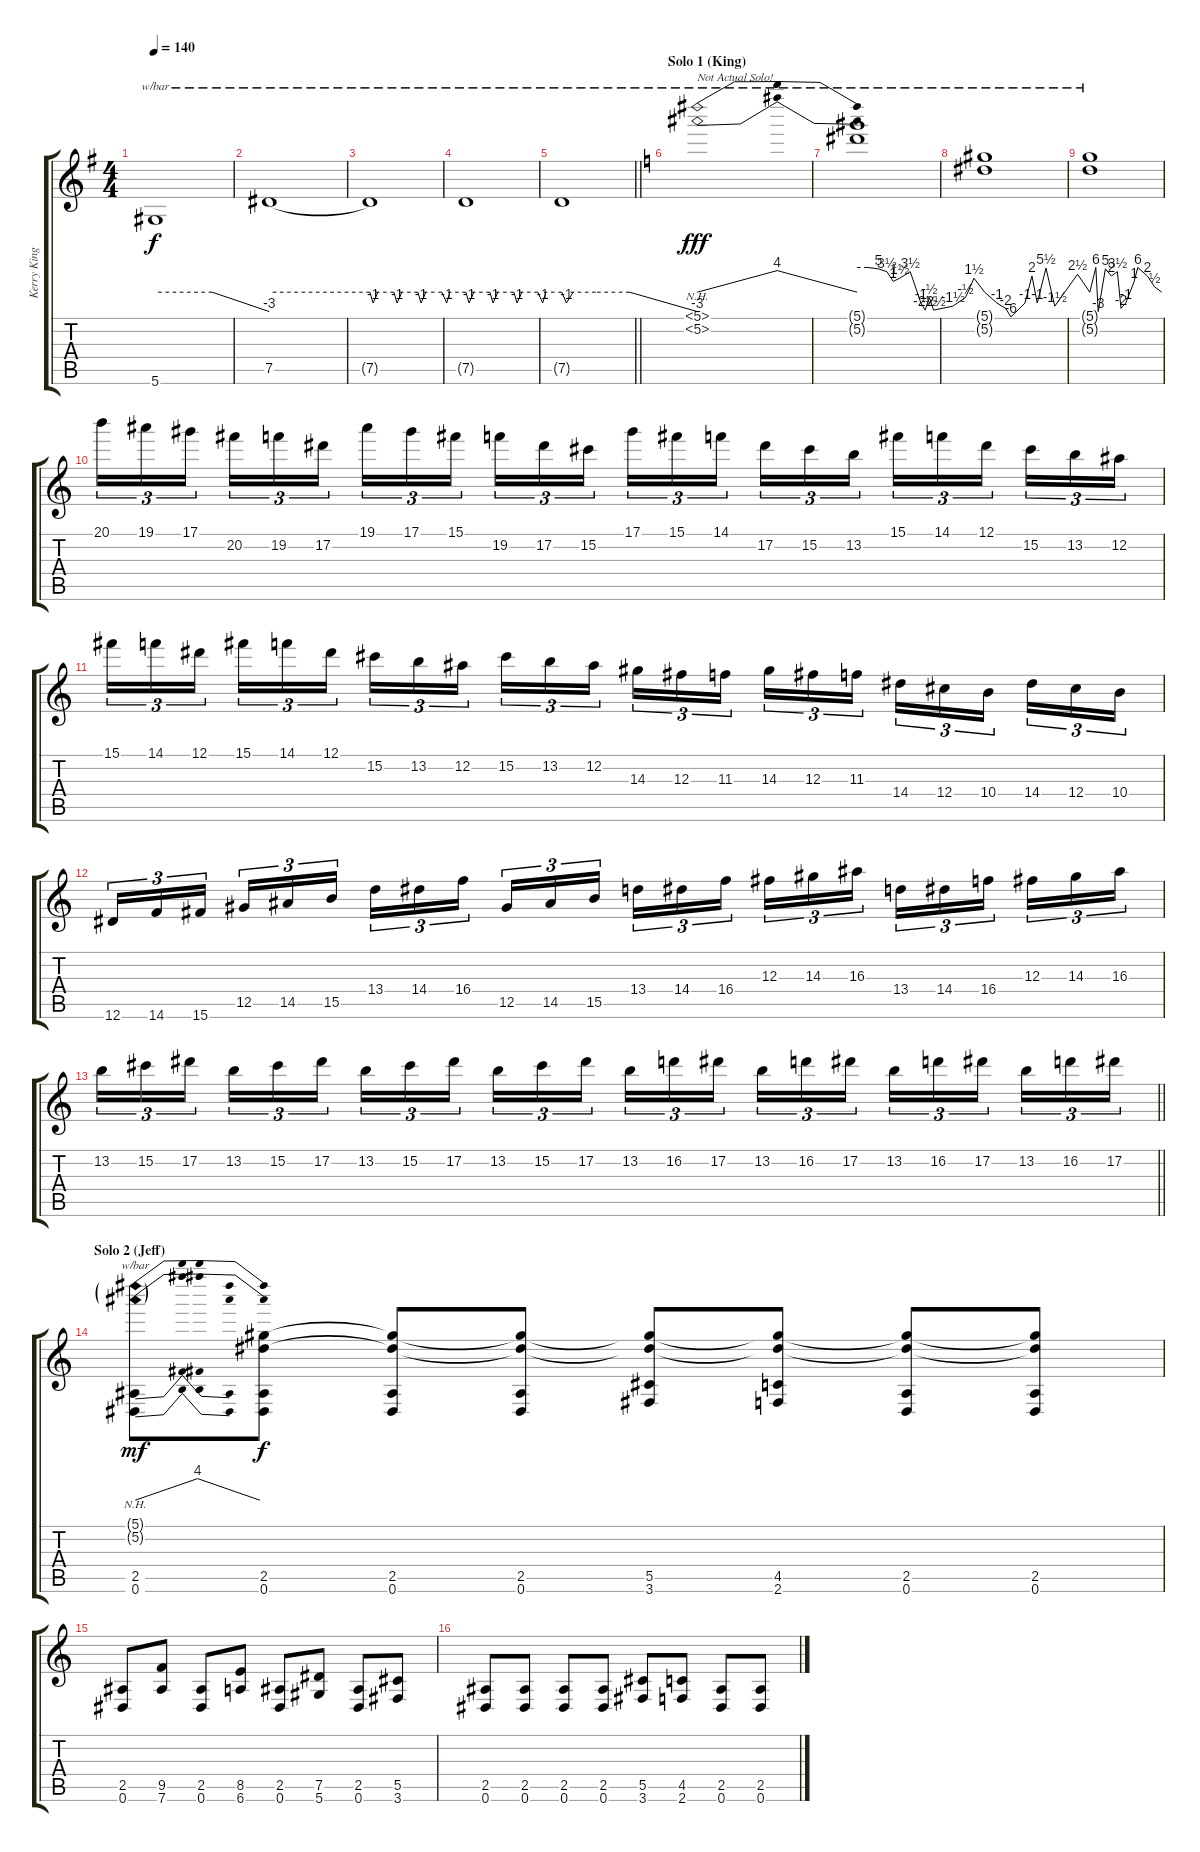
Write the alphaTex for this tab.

\track ("Kerry King" "Kerry King") {instrument distortionguitar}
\staff {score tabs}
\tuning (Eb4 Bb3 Gb3 Db3 Ab2 Eb2) {hide}
\ts (4 4)
\tempo 140
\clef g2
\ks g
5.6{t}.1{tbe (custom default 0 0 30 0 60 -12) dy f} |
7.5.1{tbe (hold default 0 0 60 0)} |
7.5{t}.1{tbe (custom default 0 0 2 -4 5 0 15 0 17 -4 20 0 30 0 32 -4 35 0 45 0 48 -4 50 0 60 0)} |
7.5{t}.1{tbe (custom default 0 0 2 -4 5 0 15 0 17 -4 20 0 30 0 32 -4 35 0 45 0 48 -4 50 0 60 0)} |
\barLineRight lightlight
7.5{t}.1{tbe (custom default 0 0 2 -4 5 0 15 0 30 0 60 -12)} |
\section ("" "Solo 1 (King)")
\ks c
(5.1{nh} 5.2{nh}).1{tbe (dip default 0 0 30 16 60 0) txt "Not Actual Solo!" dy fff} |
(5.1{t} 5.2{t}).1{tbe (custom default 0 24 5 24 10 20 14 14 17 4 20 6 25 14 30 -4 32 -10 34 -2 36 -10 45 -6 51 -2 55 6 60 0)} |
(5.1{t} 5.2{t}).1{tbe (custom default 0 0 7 -4 12 -8 15 -24 23 -4 27 8 30 -4 35 22 40 -6 53 10 60 0)} |
(5.1{t} 5.2{t}).1{tbe (custom default 0 0 5 24 7 -12 13 20 18 8 23 14 26 -8 30 -4 37 4 40 24 48 8 54 2 60 0)} |
20.1.16{tu (3 2)} 19.1.16{tu (3 2)} 17.1.16{tu (3 2) beam splitsecondary} 20.2.16{tu (3 2)} 19.2.16{tu (3 2)} 17.2.16{tu (3 2)} 19.1.16{tu (3 2)} 17.1.16{tu (3 2)} 15.1.16{tu (3 2) beam splitsecondary} 19.2.16{tu (3 2)} 17.2.16{tu (3 2)} 15.2.16{tu (3 2)} 17.1.16{tu (3 2)} 15.1.16{tu (3 2)} 14.1.16{tu (3 2) beam splitsecondary} 17.2.16{tu (3 2)} 15.2.16{tu (3 2)} 13.2.16{tu (3 2)} 15.1.16{tu (3 2)} 14.1.16{tu (3 2)} 12.1.16{tu (3 2) beam splitsecondary} 15.2.16{tu (3 2)} 13.2.16{tu (3 2)} 12.2.16{tu (3 2)} |
15.1.16{tu (3 2)} 14.1.16{tu (3 2)} 12.1.16{tu (3 2) beam splitsecondary} 15.1.16{tu (3 2)} 14.1.16{tu (3 2)} 12.1.16{tu (3 2)} 15.2.16{tu (3 2)} 13.2.16{tu (3 2)} 12.2.16{tu (3 2) beam splitsecondary} 15.2.16{tu (3 2)} 13.2.16{tu (3 2)} 12.2.16{tu (3 2)} 14.3.16{tu (3 2)} 12.3.16{tu (3 2)} 11.3.16{tu (3 2) beam splitsecondary} 14.3.16{tu (3 2)} 12.3.16{tu (3 2)} 11.3.16{tu (3 2)} 14.4.16{tu (3 2)} 12.4.16{tu (3 2)} 10.4.16{tu (3 2) beam splitsecondary} 14.4.16{tu (3 2)} 12.4.16{tu (3 2)} 10.4.16{tu (3 2)} |
12.6.16{tu (3 2)} 14.6.16{tu (3 2)} 15.6.16{tu (3 2) beam splitsecondary} 12.5.16{tu (3 2)} 14.5.16{tu (3 2)} 15.5.16{tu (3 2)} 13.4.16{tu (3 2)} 14.4.16{tu (3 2)} 16.4.16{tu (3 2) beam splitsecondary} 12.5.16{tu (3 2)} 14.5.16{tu (3 2)} 15.5.16{tu (3 2)} 13.4.16{tu (3 2)} 14.4.16{tu (3 2)} 16.4.16{tu (3 2) beam splitsecondary} 12.3.16{tu (3 2)} 14.3.16{tu (3 2)} 16.3.16{tu (3 2)} 13.4.16{tu (3 2)} 14.4.16{tu (3 2)} 16.4.16{tu (3 2) beam splitsecondary} 12.3.16{tu (3 2)} 14.3.16{tu (3 2)} 16.3.16{tu (3 2)} |
\barLineRight lightlight
13.2.16{tu (3 2)} 15.2.16{tu (3 2)} 17.2.16{tu (3 2) beam splitsecondary} 13.2.16{tu (3 2)} 15.2.16{tu (3 2)} 17.2.16{tu (3 2)} 13.2.16{tu (3 2)} 15.2.16{tu (3 2)} 17.2.16{tu (3 2) beam splitsecondary} 13.2.16{tu (3 2)} 15.2.16{tu (3 2)} 17.2.16{tu (3 2)} 13.2.16{tu (3 2)} 16.2.16{tu (3 2)} 17.2.16{tu (3 2) beam splitsecondary} 13.2.16{tu (3 2)} 16.2.16{tu (3 2)} 17.2.16{tu (3 2)} 13.2.16{tu (3 2)} 16.2.16{tu (3 2)} 17.2.16{tu (3 2) beam splitsecondary} 13.2.16{tu (3 2)} 16.2.16{tu (3 2)} 17.2.16{tu (3 2)} |
\section ("" "Solo 2 (Jeff)")
(5.1{nh g} 5.2{nh g} 2.5 0.6).8{tbe (dip default 0 0 30 16 60 0) dy mf} (5.1{t} 5.2{t} 2.5 0.6).8{dy f} (5.1{t} 5.2{t} 2.5 0.6).8 (5.1{t} 5.2{t} 2.5 0.6).8 (5.1{t} 5.2{t} 5.5 3.6).8 (5.1{t} 5.2{t} 4.5 2.6).8 (5.1{t} 5.2{t} 2.5 0.6).8 (5.1{t} 5.2{t} 2.5 0.6).8 |
(2.5 0.6).8 (9.5 7.6).8 (2.5 0.6).8 (8.5 6.6).8 (2.5 0.6).8 (7.5 5.6).8 (2.5 0.6).8 (5.5 3.6).8 |
(2.5 0.6).8 (2.5 0.6).8 (2.5 0.6).8 (2.5 0.6).8 (5.5 3.6).8 (4.5 2.6).8 (2.5 0.6).8 (2.5 0.6).8
